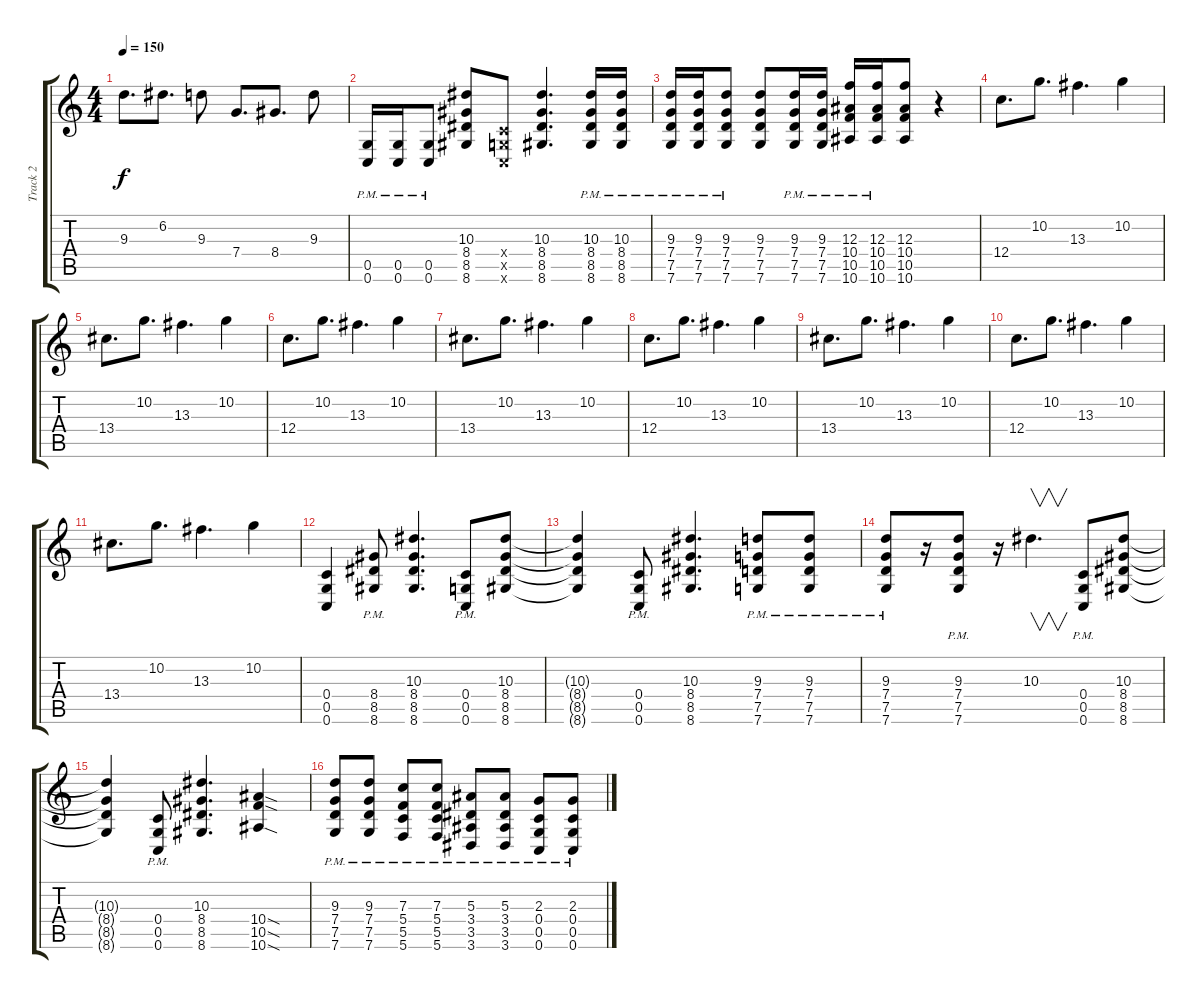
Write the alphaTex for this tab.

\track ("Track 2" "Track 2") {instrument distortionguitar}
\staff {score tabs}
\tuning (D4 A3 F3 C3 G2 C2) {hide}
\ts (4 4)
\tempo 150
\clef g2
\ks c
9.3.8{d dy f} 6.2.8{d} 9.3.8 7.4.8{d} 8.4.8{d} 9.3.8 |
(0.5{pm} 0.6{pm}).16 (0.5{pm} 0.6{pm}).16 (0.5{pm} 0.6{pm}).8 (10.3 8.4 8.5 8.6).8 (0.4{x} 0.5{x} 0.6{x}).8 (10.3 8.4 8.5 8.6).4{d} (10.3{pm} 8.4{pm} 8.5{pm} 8.6{pm}).16 (10.3{pm} 8.4{pm} 8.5{pm} 8.6{pm}).16 |
(9.3{pm} 7.4{pm} 7.5{pm} 7.6{pm}).16 (9.3{pm} 7.4{pm} 7.5{pm} 7.6{pm}).16 (9.3{pm} 7.4{pm} 7.5{pm} 7.6{pm}).8 (9.3 7.4 7.5 7.6).8 (9.3{pm} 7.4{pm} 7.5{pm} 7.6{pm}).16 (9.3{pm} 7.4{pm} 7.5{pm} 7.6{pm}).16 (12.3{pm} 10.4{pm} 10.5{pm} 10.6{pm}).16 (12.3{pm} 10.4{pm} 10.5{pm} 10.6{pm}).16 (12.3 10.4 10.5 10.6).8 r.4 |
12.4.8{d} 10.2.8{d} 13.3.4{d} 10.2.4 |
13.4.8{d} 10.2.8{d} 13.3.4{d} 10.2.4 |
12.4.8{d} 10.2.8{d} 13.3.4{d} 10.2.4 |
13.4.8{d} 10.2.8{d} 13.3.4{d} 10.2.4 |
12.4.8{d} 10.2.8{d} 13.3.4{d} 10.2.4 |
13.4.8{d} 10.2.8{d} 13.3.4{d} 10.2.4 |
12.4.8{d} 10.2.8{d} 13.3.4{d} 10.2.4 |
13.4.8{d} 10.2.8{d} 13.3.4{d} 10.2.4 |
(0.4 0.5 0.6).4 (8.4{pm} 8.5{pm} 8.6{pm}).8 (10.3 8.4 8.5 8.6).4{d} (0.4{pm} 0.5{pm} 0.6{pm}).8 (10.3 8.4 8.5 8.6).8 |
(10.3{t} 8.4{t} 8.5{t} 8.6{t}).4 (0.4{pm} 0.5{pm} 0.6{pm}).8 (10.3 8.4 8.5 8.6).4{d} (9.3{pm} 7.4{pm} 7.5{pm} 7.6{pm}).8 (9.3{pm} 7.4{pm} 7.5{pm} 7.6{pm}).8 |
(9.3{pm} 7.4{pm} 7.5{pm} 7.6{pm}).8 r.16 (9.3{pm} 7.4{pm} 7.5{pm} 7.6{pm}).8 r.16 10.3.4{v d instrument guitarharmonics} (0.4{pm} 0.5{pm} 0.6{pm}).8{instrument distortionguitar} (10.3 8.4 8.5 8.6).8 |
(10.3{t} 8.4{t} 8.5{t} 8.6{t}).4 (0.4{pm} 0.5{pm} 0.6{pm}).8 (10.3 8.4 8.5 8.6).4{d} (10.4{sod} 10.5{sod} 10.6{sod}).4 |
(9.3{pm} 7.4{pm} 7.5{pm} 7.6{pm}).8 (9.3{pm} 7.4{pm} 7.5{pm} 7.6{pm}).8 (7.3{pm} 5.4{pm} 5.5{pm} 5.6{pm}).8 (7.3{pm} 5.4{pm} 5.5{pm} 5.6{pm}).8 (5.3{pm} 3.4{pm} 3.5{pm} 3.6{pm}).8 (5.3{pm} 3.4{pm} 3.5{pm} 3.6{pm}).8 (2.3{pm} 0.4{pm} 0.5{pm} 0.6{pm}).8 (2.3{pm} 0.4{pm} 0.5{pm} 0.6{pm}).8
